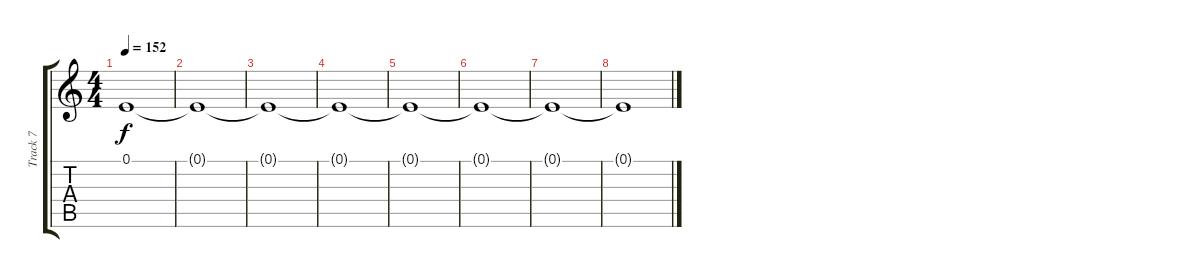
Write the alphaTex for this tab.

\track ("Track 7" "Track 7") {instrument synthstrings2}
\staff {score tabs}
\tuning (E4 B3 G3 D3 A2 E2) {hide}
\ts (4 4)
\tempo 152
\clef g2
\ks c
0.1.1{dy f instrument synthstrings2} |
0.1{t}.1 |
0.1{t}.1 |
0.1{t}.1 |
0.1{t}.1 |
0.1{t}.1 |
0.1{t}.1 |
0.1{t}.1
